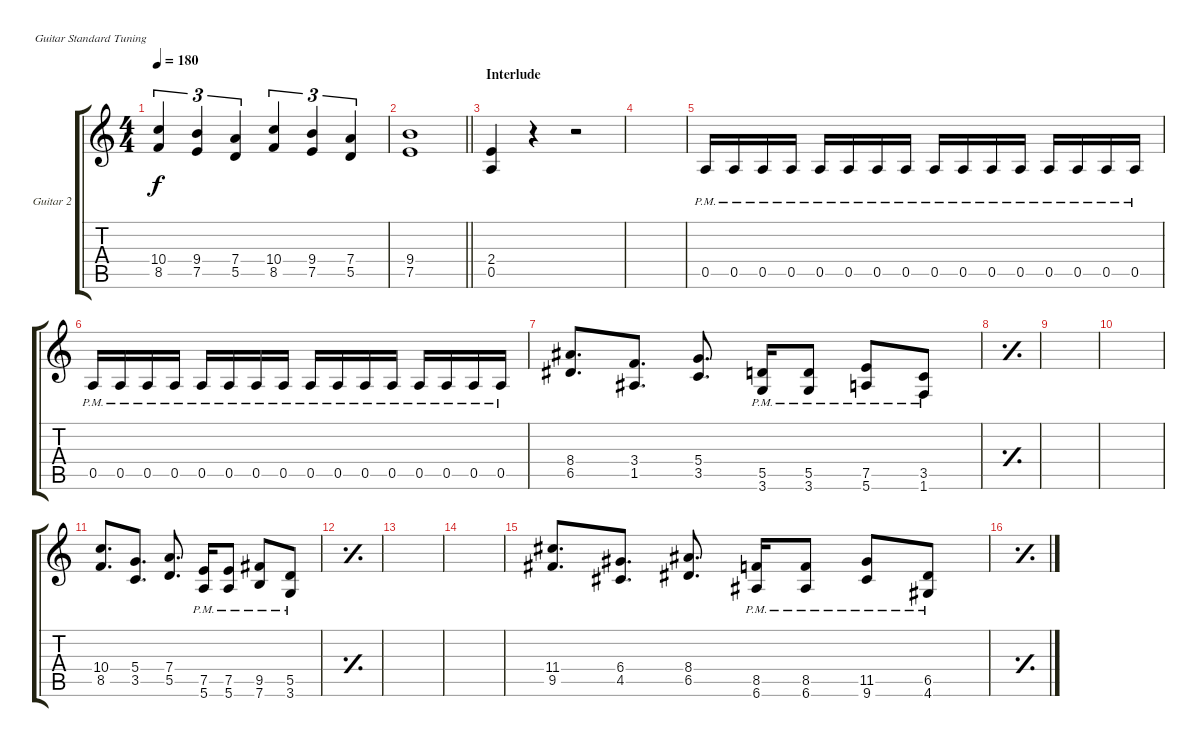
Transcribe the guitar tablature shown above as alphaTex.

\bracketExtendMode groupsimilarinstruments
\firstSystemTrackNameOrientation horizontal
\otherSystemsTrackNameOrientation horizontal
\track ("Guitar 2" "Guitar 2") {instrument distortionguitar}
\staff {score tabs}
\tuning (E4 B3 G3 D3 A2 E2)
\ts (4 4)
\tempo 180
\clef g2
\ks c
(10.4 8.5).4{tu (3 2) dy f} (9.4 7.5).4{tu (3 2)} (7.4 5.5).4{tu (3 2)} (10.4 8.5).4{tu (3 2)} (9.4 7.5).4{tu (3 2)} (7.4 5.5).4{tu (3 2)} |
\barLineRight lightlight
(9.4 7.5).1 |
\section ("" "Interlude")
(2.4 0.5).4 r.4 r.2 |
|
0.5{pm}.16 0.5{pm}.16 0.5{pm}.16 0.5{pm}.16 0.5{pm}.16 0.5{pm}.16 0.5{pm}.16 0.5{pm}.16 0.5{pm}.16 0.5{pm}.16 0.5{pm}.16 0.5{pm}.16 0.5{pm}.16 0.5{pm}.16 0.5{pm}.16 0.5{pm}.16 |
0.5{pm}.16 0.5{pm}.16 0.5{pm}.16 0.5{pm}.16 0.5{pm}.16 0.5{pm}.16 0.5{pm}.16 0.5{pm}.16 0.5{pm}.16 0.5{pm}.16 0.5{pm}.16 0.5{pm}.16 0.5{pm}.16 0.5{pm}.16 0.5{pm}.16 0.5{pm}.16 |
(8.4 6.5).8{d} (3.4 1.5).8{d} (5.4 3.5).8{d} (5.5{pm} 3.6{pm}).16 (5.5{pm} 3.6{pm}).8 (7.5{pm} 5.6{pm}).8 (3.5{pm} 1.6{pm}).8 |
\simile simple
|
|
|
\simile none
(10.4 8.5).8{d} (5.4 3.5).8{d} (7.4 5.5).8{d} (7.5{pm} 5.6{pm}).16 (7.5{pm} 5.6{pm}).8 (9.5{pm} 7.6{pm}).8 (5.5{pm} 3.6{pm}).8 |
\simile simple
|
|
|
\simile none
(11.4 9.5).8{d} (6.4 4.5).8{d} (8.4 6.5).8{d} (8.5{pm} 6.6{pm}).16 (8.5{pm} 6.6{pm}).8 (11.5{pm} 9.6{pm}).8 (6.5{pm} 4.6{pm}).8 |
\simile simple
